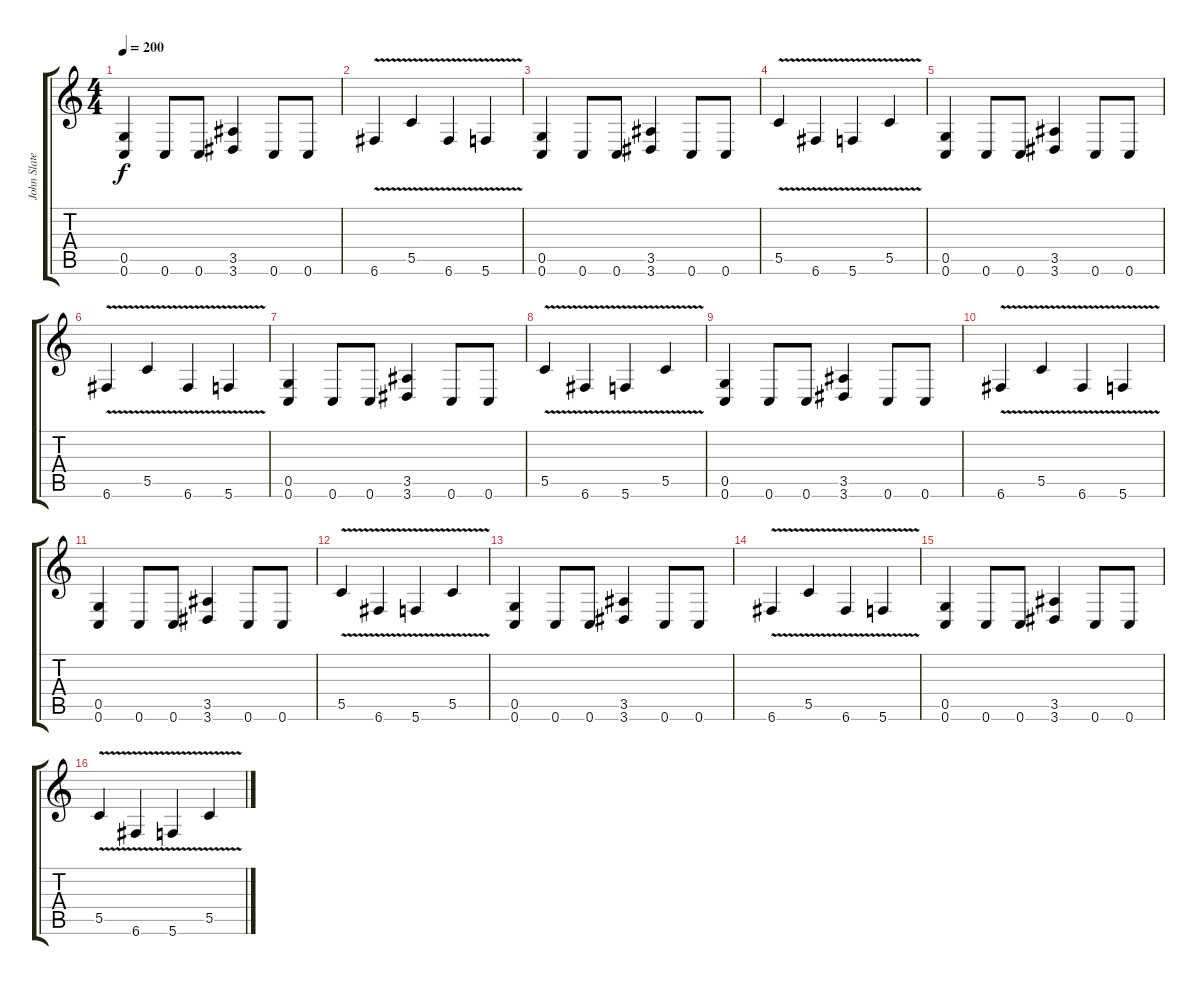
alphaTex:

\track ("John Slater" "John Slate") {instrument distortionguitar}
\staff {score tabs}
\tuning (D4 A3 F3 C3 G2 C2) {hide}
\ts (4 4)
\tempo 200
\clef g2
\ks c
(0.5 0.6).4{dy f} 0.6.8 0.6.8 (3.5 3.6).4 0.6.8 0.6.8 |
6.6{v}.4 5.5{v}.4 6.6{v}.4 5.6{v}.4 |
(0.5 0.6).4 0.6.8 0.6.8 (3.5 3.6).4 0.6.8 0.6.8 |
5.5{v}.4 6.6{v}.4 5.6{v}.4 5.5{v}.4 |
(0.5 0.6).4 0.6.8 0.6.8 (3.5 3.6).4 0.6.8 0.6.8 |
6.6{v}.4 5.5{v}.4 6.6{v}.4 5.6{v}.4 |
(0.5 0.6).4 0.6.8 0.6.8 (3.5 3.6).4 0.6.8 0.6.8 |
5.5{v}.4 6.6{v}.4 5.6{v}.4 5.5{v}.4 |
(0.5 0.6).4 0.6.8 0.6.8 (3.5 3.6).4 0.6.8 0.6.8 |
6.6{v}.4 5.5{v}.4 6.6{v}.4 5.6{v}.4 |
(0.5 0.6).4 0.6.8 0.6.8 (3.5 3.6).4 0.6.8 0.6.8 |
5.5{v}.4 6.6{v}.4 5.6{v}.4 5.5{v}.4 |
(0.5 0.6).4 0.6.8 0.6.8 (3.5 3.6).4 0.6.8 0.6.8 |
6.6{v}.4 5.5{v}.4 6.6{v}.4 5.6{v}.4 |
(0.5 0.6).4 0.6.8 0.6.8 (3.5 3.6).4 0.6.8 0.6.8 |
5.5{v}.4 6.6{v}.4 5.6{v}.4 5.5{v}.4
